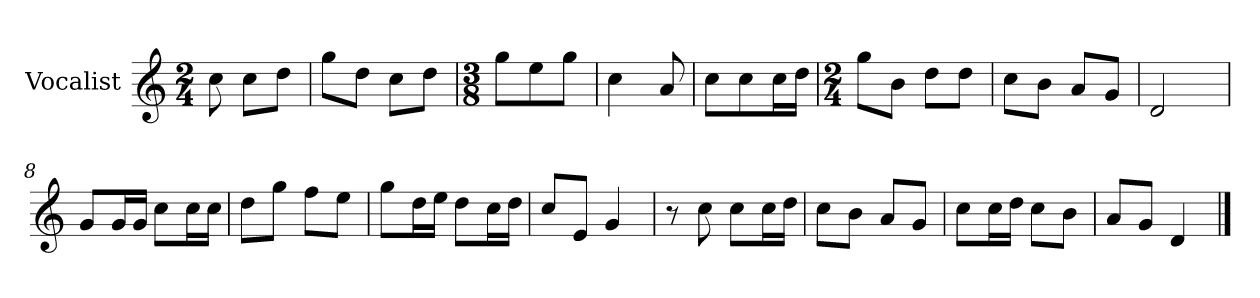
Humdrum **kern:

**kern
*part1
*staff1
*I"Vocalist
*k[]
*C:
*M2/4
=
8cc
8ccL
8ddJ
=1
8ggL
8ddJ
8ccL
8ddJ
=2
*M3/8
8ggL
8ee
8ggJ
=3
4cc
8a
=4
8ccL
8cc
16ccL
16ddJJ
=5
*M2/4
8ggL
8bJ
8ddL
8ddJ
=6
8ccL
8bJ
8aL
8gJ
=7
2d
=8
8gL
16gL
16gJJ
8ccL
16ccL
16ccJJ
=9
8ddL
8ggJ
8ffL
8eeJ
=10
8ggL
16ddL
16eeJJ
8ddL
16ccL
16ddJJ
=11
8ccL
8eJ
4g
=12
8r
8cc
8ccL
16ccL
16ddJJ
=13
8ccL
8bJ
8aL
8gJ
=14
8ccL
16ccL
16ddJJ
8ccL
8bJ
=15
8aL
8gJ
4d
==
*-
